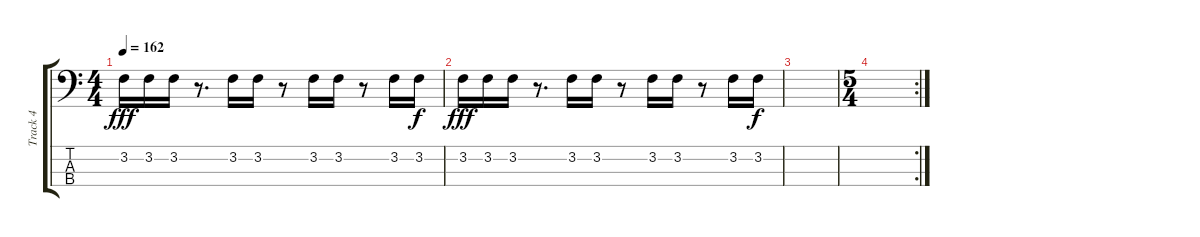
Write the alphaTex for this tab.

\track ("Track 4" "Track 4") {instrument electricbassfinger}
\staff {score tabs}
\tuning (G2 D2 A1 E1) {hide}
\ts (4 4)
\tempo 162
\clef f4
\ks c
3.2.16{dy fff} 3.2.16 3.2.16 r.8{d} 3.2.16 3.2.16 r.8 3.2.16 3.2.16 r.8 3.2.16 3.2.16{dy f} |
3.2.16{dy fff} 3.2.16 3.2.16 r.8{d} 3.2.16 3.2.16 r.8 3.2.16 3.2.16 r.8 3.2.16 3.2.16{dy f} |
|
\rc 2
\ts (5 4)
